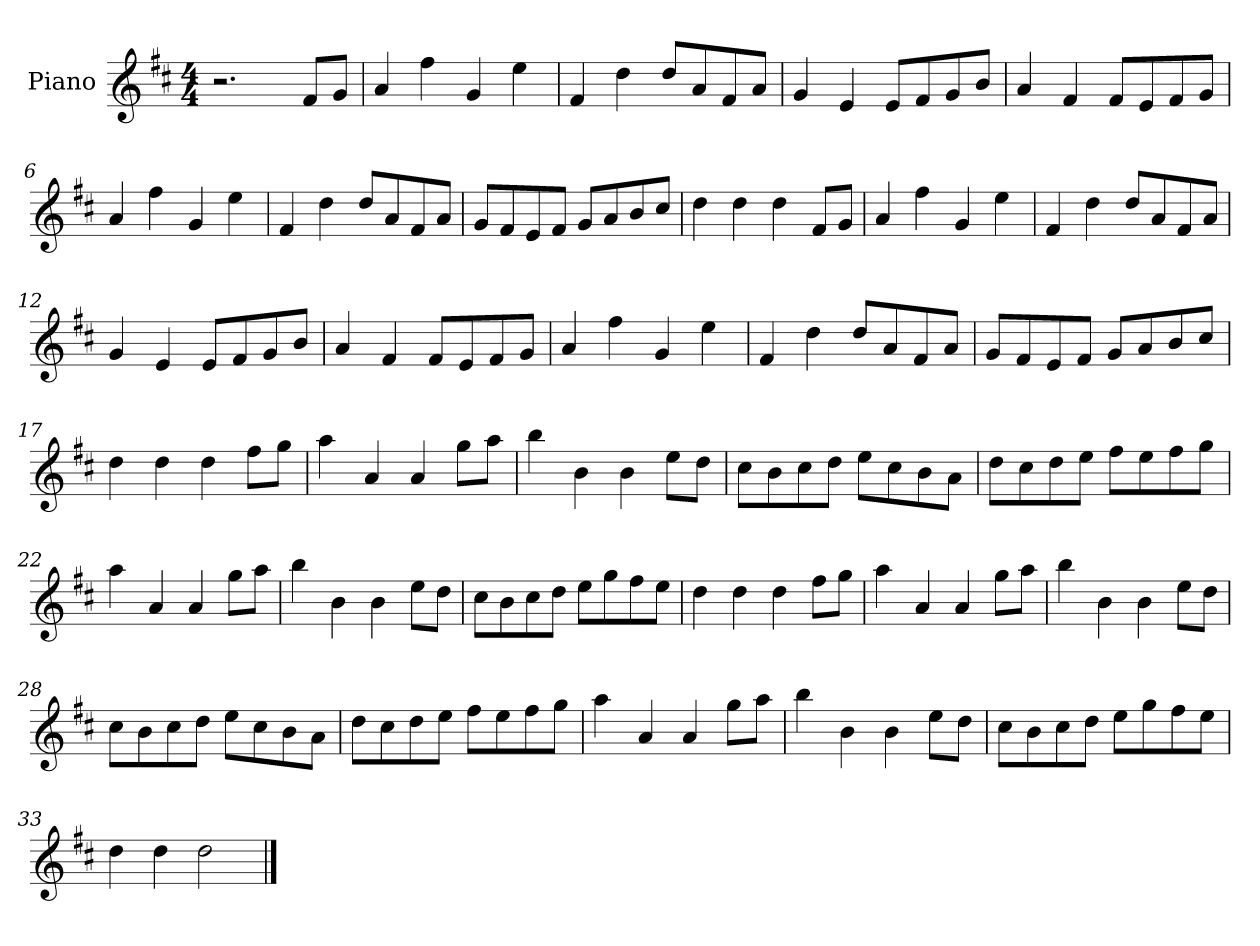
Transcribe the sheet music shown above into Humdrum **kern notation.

**kern
*part1
*staff1
*I"Piano
*I'Pno
*clefG2
*k[f#c#]
*M4/4
=1
2.r
8f#/L
8g/J
=2
4a/
4ff#\
4g/
4ee\
=3
4f#/
4dd\
8dd/L
8a/
8f#/
8a/J
=4
4g/
4e/
8e/L
8f#/
8g/
8b/J
=5
4a/
4f#/
8f#/L
8e/
8f#/
8g/J
=6
4a/
4ff#\
4g/
4ee\
=7
4f#/
4dd\
8dd/L
8a/
8f#/
8a/J
=8
8g/L
8f#/
8e/
8f#/J
8g/L
8a/
8b/
8cc#/J
=9
4dd\
4dd\
4dd\
8f#/L
8g/J
=10
4a/
4ff#\
4g/
4ee\
=11
4f#/
4dd\
8dd/L
8a/
8f#/
8a/J
=12
4g/
4e/
8e/L
8f#/
8g/
8b/J
=13
4a/
4f#/
8f#/L
8e/
8f#/
8g/J
=14
4a/
4ff#\
4g/
4ee\
=15
4f#/
4dd\
8dd/L
8a/
8f#/
8a/J
=16
8g/L
8f#/
8e/
8f#/J
8g/L
8a/
8b/
8cc#/J
=17
4dd\
4dd\
4dd\
8ff#\L
8gg\J
=18
4aa\
4a/
4a/
8gg\L
8aa\J
=19
4bb\
4b\
4b\
8ee\L
8dd\J
=20
8cc#\L
8b\
8cc#\
8dd\J
8ee\L
8cc#\
8b\
8a\J
=21
8dd\L
8cc#\
8dd\
8ee\J
8ff#\L
8ee\
8ff#\
8gg\J
=22
4aa\
4a/
4a/
8gg\L
8aa\J
=23
4bb\
4b\
4b\
8ee\L
8dd\J
=24
8cc#\L
8b\
8cc#\
8dd\J
8ee\L
8gg\
8ff#\
8ee\J
=25
4dd\
4dd\
4dd\
8ff#\L
8gg\J
=26
4aa\
4a/
4a/
8gg\L
8aa\J
=27
4bb\
4b\
4b\
8ee\L
8dd\J
=28
8cc#\L
8b\
8cc#\
8dd\J
8ee\L
8cc#\
8b\
8a\J
=29
8dd\L
8cc#\
8dd\
8ee\J
8ff#\L
8ee\
8ff#\
8gg\J
=30
4aa\
4a/
4a/
8gg\L
8aa\J
=31
4bb\
4b\
4b\
8ee\L
8dd\J
=32
8cc#\L
8b\
8cc#\
8dd\J
8ee\L
8gg\
8ff#\
8ee\J
=33
4dd\
4dd\
2dd\
==
*-
